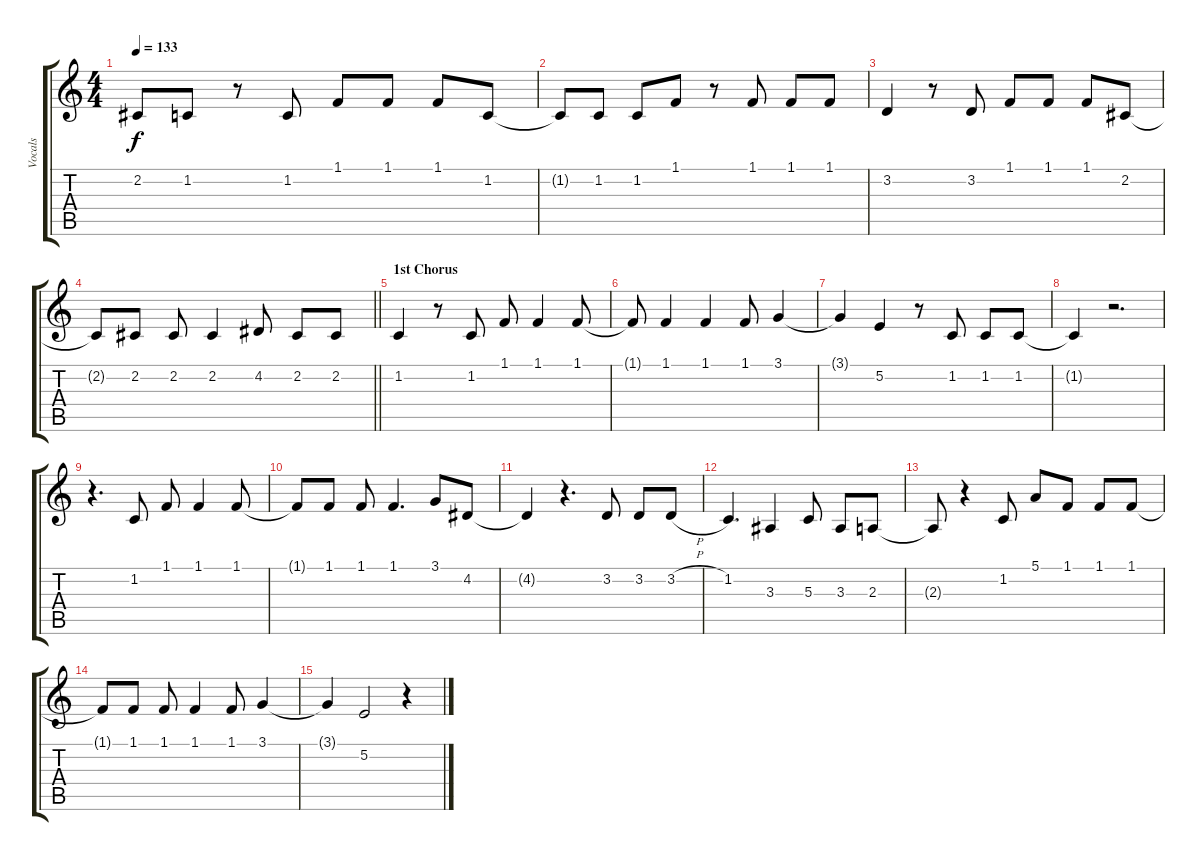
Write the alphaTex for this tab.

\track ("Vocals" "Vocals") {instrument clarinet}
\staff {score tabs}
\tuning (E4 B3 G3 D3 A2 E2) {hide}
\ts (4 4)
\tempo 133
\clef g2
\ks c
2.2{t}.8{dy f} 1.2.8 r.8 1.2.8 1.1.8 1.1.8 1.1.8 1.2.8 |
1.2{t}.8 1.2.8 1.2.8 1.1.8 r.8 1.1.8 1.1.8 1.1.8 |
3.2.4 r.8 3.2.8 1.1.8 1.1.8 1.1.8 2.2.8 |
\barLineRight lightlight
2.2{t}.8 2.2.8 2.2.8 2.2.4 4.2.8 2.2.8 2.2.8 |
\section ("" "1st Chorus")
1.2.4 r.8{volume 14} 1.2.8 1.1.8 1.1.4 1.1.8 |
1.1{t}.8 1.1.4 1.1.4 1.1.8 3.1.4 |
3.1{t}.4 5.2.4 r.8 1.2.8 1.2.8 1.2.8 |
1.2{t}.4 r.2{d} |
r.4{d} 1.2.8 1.1.8 1.1.4 1.1.8 |
1.1{t}.8 1.1.8 1.1.8 1.1.4{d} 3.1.8 4.2.8 |
4.2{t}.4 r.4{d} 3.2.8 3.2.8 3.2{h}.8 |
1.2.4{d} 3.3.4 5.3.8 3.3.8 2.3.8 |
2.3{t}.8 r.4 1.2.8 5.1.8 1.1.8 1.1.8 1.1.8 |
1.1{t}.8 1.1.8 1.1.8 1.1.4 1.1.8 3.1.4 |
3.1{t}.4 5.2.2 r.4
